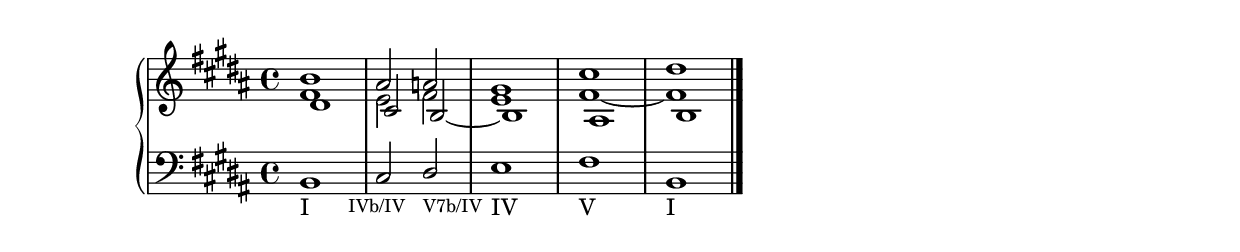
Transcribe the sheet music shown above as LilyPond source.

% LilyPond engraving system - http://www.lilypond.org/

\version "2.14.0"

\header {
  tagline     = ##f
}

upper = {
  \clef treble
  \key b \major
  \tempo 4=168

  \relative c'' {
    <<
      { b1 ais2 a2 gis1 cis dis } \\
      { fis,1 e2 fis2 e1 fis~ fis } \\
      { dis1 cis2 b2_~ b1 ais b }
    >>
  }

  \bar "|."
}

lower = {
  \clef bass
  \key b \major

  \relative c {
    b1_"I"
    cis2_\markup { \tiny { \halign #0 "IVb/IV" } }
\stemUp
    dis2_\markup { \tiny { "V7b/IV" } }
    e1_"IV"
    fis_"V"
    b,1_"I"
  }

  \bar "|."
}

theMusic = {
  \new PianoStaff <<
    \set Score.tempoHideNote = ##t
    \set PianoStaff.midiInstrument = #"Church Organ"
    \new Staff = "upper" \upper
    \new Staff = "lower" \lower
  >>
}

\book {
  \paper {
   % #(set-paper-size "arch a")
  }
  \score {
    \theMusic
    \layout { }
  }
  \score {
%   \unfoldRepeats \articulate {
%     \set Score.midiChannelMapping = #'voice
      \theMusic
%   }
    \midi { }
  }
}
